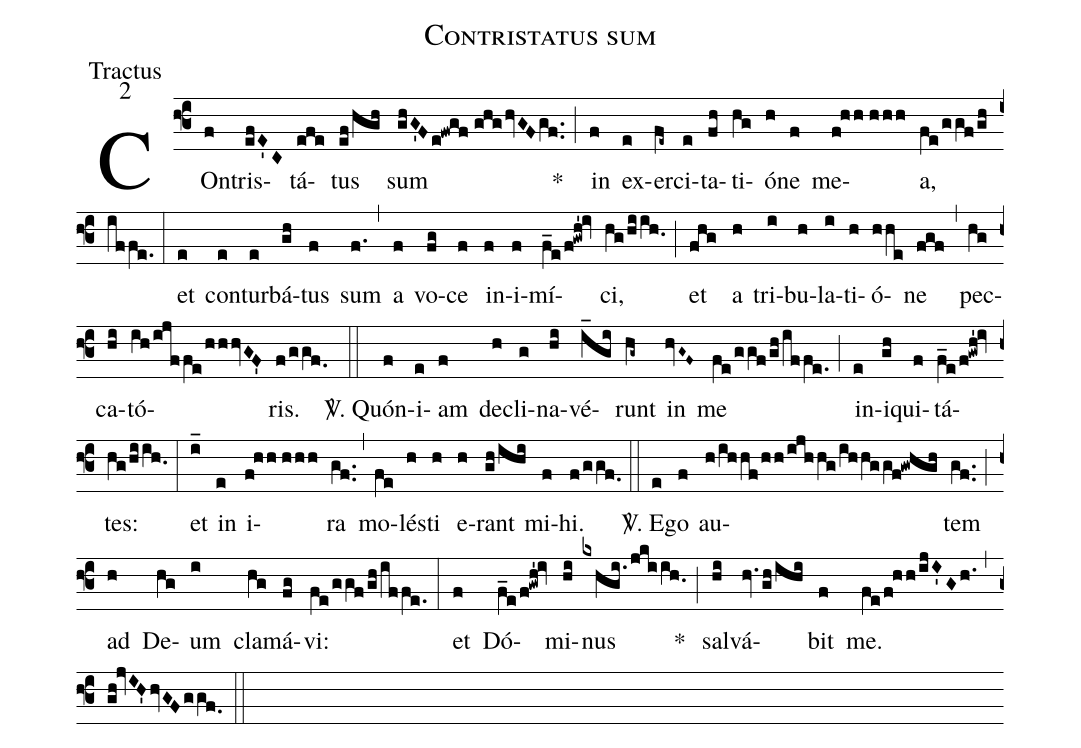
name: Contristatus sum;
office-part: Tractus;
mode: 2;
%%
(f3) COn(f)tris(efE'C)tá(efe)tus(ef/hgh) sum(ghG'Fe!fwgf//ghghvGFgf..) *(;) in(f) ex(e)er(fe~)ci(e)ta(fh)ti(hg)ó(h)ne(f) me(f!hh//hhh)a,(fe/ggf/gh/iffe.) (:)
et(e) con(e)tur(e)bá(gh)tus(f) sum(f.) (,) a(f) vo(fg)ce(f) in(f)i(f)mí(f_e/f!gwh'!iv)ci,(hg/hiih.0) (;) et(fhg) a(h) tri(i)bu(h)la(i)ti(h)ó(hhe)ne(fgf) (,) pec(hg)ca(hi)tó(ih/ijffe/hhhvGF')ris.(f/ggf.0) (::)
<sp>V/</sp>. Quón(f)i(e)am(f) de(h)cli(g)na(hi)vé(i_gi)runt(hg~) in(hvG~F~) me(fe/ggf/gh/iffe.) (;) in(e)i(gh)qui(f)tá(f_e/f!gwh'!iv)tes:(hg/hiih.0) (:)
et(i_) in(e) i(f!hh//hhh)ra(gf..) (,) mo(fe)lés(h)ti(h) e(h)rant(gh/ihi) mi(f)hi.(f/ggf.0) (::)
<sp>V/</sp>. E(e)go(f) au(h/ihhf/hh/ijhhg/ihhggf!gwhgh)tem(gf..) (;) ad(h) De(hg)um(i) cla(hg)má(fg)vi:(fe/ggf/gh/iffe.) (:)
et(f) Dó(f_e/f!gwh'!iv)mi(hi)nus(kx!hgi./jkiih.0) *(;) sal(hi)vá(hv.gh/ihi)bit(f) me.(fe/f!hh/ijI'Gh.) (,) (gh!jvIH'hvGFggf.0) (::)
